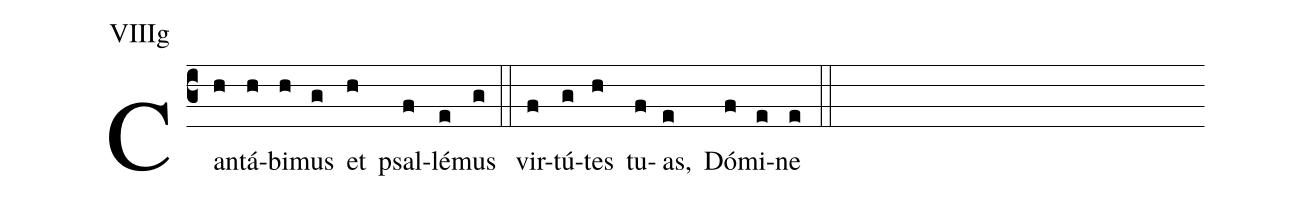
annotation: VIIIg;
%%
(c3)Can(h)tá(h)bi(h)mus(g) et(h) psal(f)lé(e)mus(g) (::) vir(f)tú(g)tes(h) tu(f)as,(e) Dó(f)mi(e)ne(e) (::)
